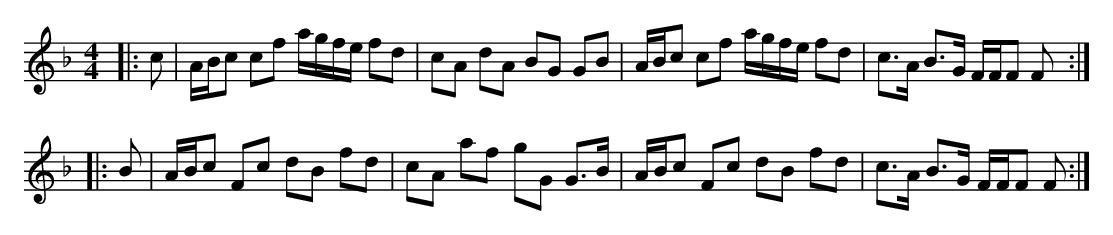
X:1
M:4/4
K:F
|:c|A/B/c cf a/g/f/e/ fd|cA dA BG GB|A/B/c cf a/g/f/e/ fd|c>A B>G F/F/F F:|
|:B|A/B/c Fc dB fd|cA af gG G>B|A/B/c Fc dB fd|c>A B>G F/F/F F:|
